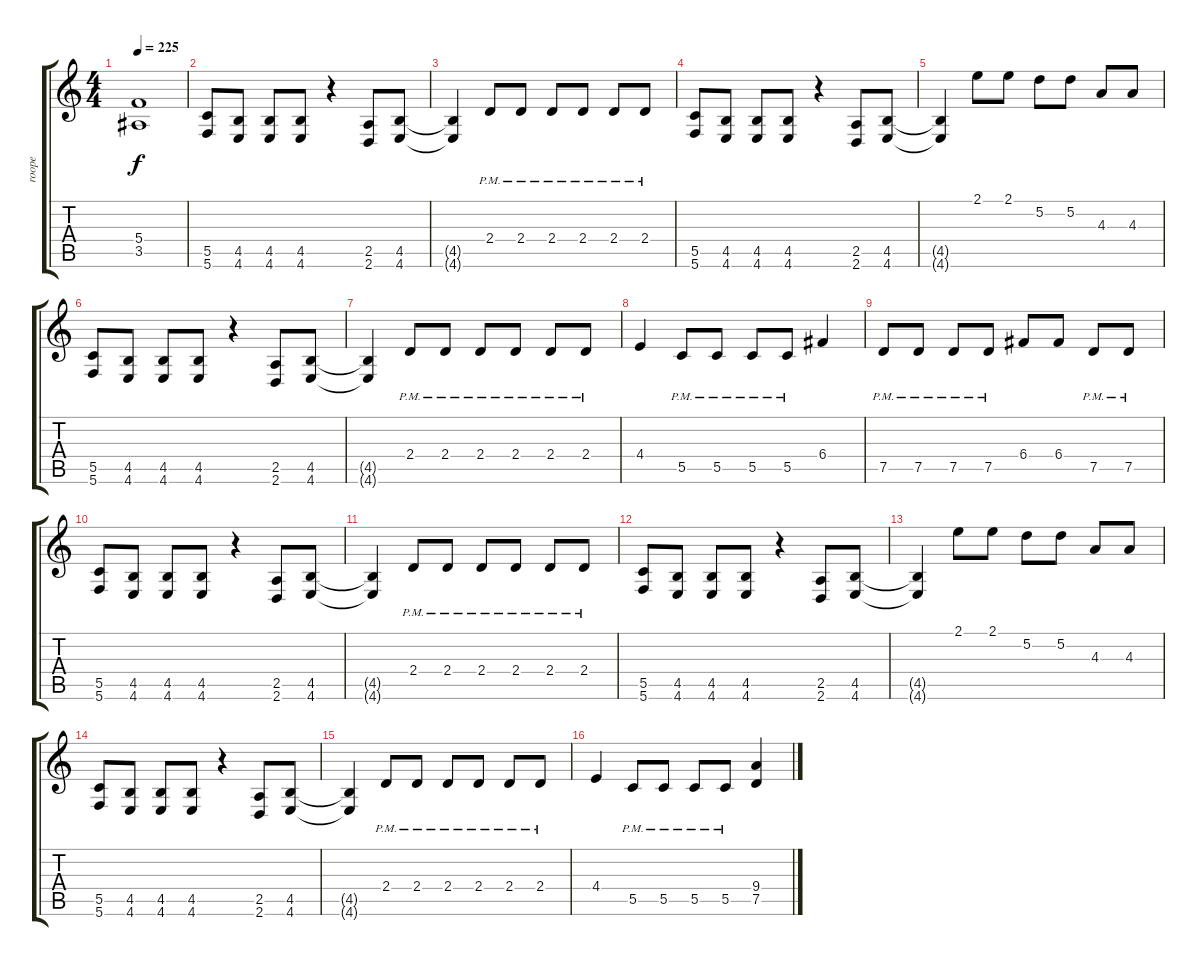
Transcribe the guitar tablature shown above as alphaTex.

\track ("roope" "roope") {instrument distortionguitar}
\staff {score tabs}
\tuning (D4 A3 F3 C3 G2 C2) {hide}
\ts (4 4)
\tempo 225
\clef g2
\ks c
(5.4{t} 3.5{t}).1{dy f} |
(5.5 5.6).8 (4.5 4.6).8 (4.5 4.6).8 (4.5 4.6).8 r.4 (2.5 2.6).8 (4.5 4.6).8 |
(4.5{t} 4.6{t}).4 2.4{pm}.8 2.4{pm}.8 2.4{pm}.8 2.4{pm}.8 2.4{pm}.8 2.4{pm}.8 |
(5.5 5.6).8 (4.5 4.6).8 (4.5 4.6).8 (4.5 4.6).8 r.4 (2.5 2.6).8 (4.5 4.6).8 |
(4.5{t} 4.6{t}).4 2.1.8 2.1.8 5.2.8 5.2.8 4.3.8 4.3.8 |
(5.5 5.6).8 (4.5 4.6).8 (4.5 4.6).8 (4.5 4.6).8 r.4 (2.5 2.6).8 (4.5 4.6).8 |
(4.5{t} 4.6{t}).4 2.4{pm}.8 2.4{pm}.8 2.4{pm}.8 2.4{pm}.8 2.4{pm}.8 2.4{pm}.8 |
4.4.4 5.5{pm}.8 5.5{pm}.8 5.5{pm}.8 5.5{pm}.8 6.4.4 |
7.5{pm}.8 7.5{pm}.8 7.5{pm}.8 7.5{pm}.8 6.4.8 6.4.8 7.5{pm}.8 7.5{pm}.8 |
(5.5 5.6).8 (4.5 4.6).8 (4.5 4.6).8 (4.5 4.6).8 r.4 (2.5 2.6).8 (4.5 4.6).8 |
(4.5{t} 4.6{t}).4 2.4{pm}.8 2.4{pm}.8 2.4{pm}.8 2.4{pm}.8 2.4{pm}.8 2.4{pm}.8 |
(5.5 5.6).8 (4.5 4.6).8 (4.5 4.6).8 (4.5 4.6).8 r.4 (2.5 2.6).8 (4.5 4.6).8 |
(4.5{t} 4.6{t}).4 2.1.8 2.1.8 5.2.8 5.2.8 4.3.8 4.3.8 |
(5.5 5.6).8 (4.5 4.6).8 (4.5 4.6).8 (4.5 4.6).8 r.4 (2.5 2.6).8 (4.5 4.6).8 |
(4.5{t} 4.6{t}).4 2.4{pm}.8 2.4{pm}.8 2.4{pm}.8 2.4{pm}.8 2.4{pm}.8 2.4{pm}.8 |
4.4.4 5.5{pm}.8 5.5{pm}.8 5.5{pm}.8 5.5{pm}.8 (9.4 7.5).4
